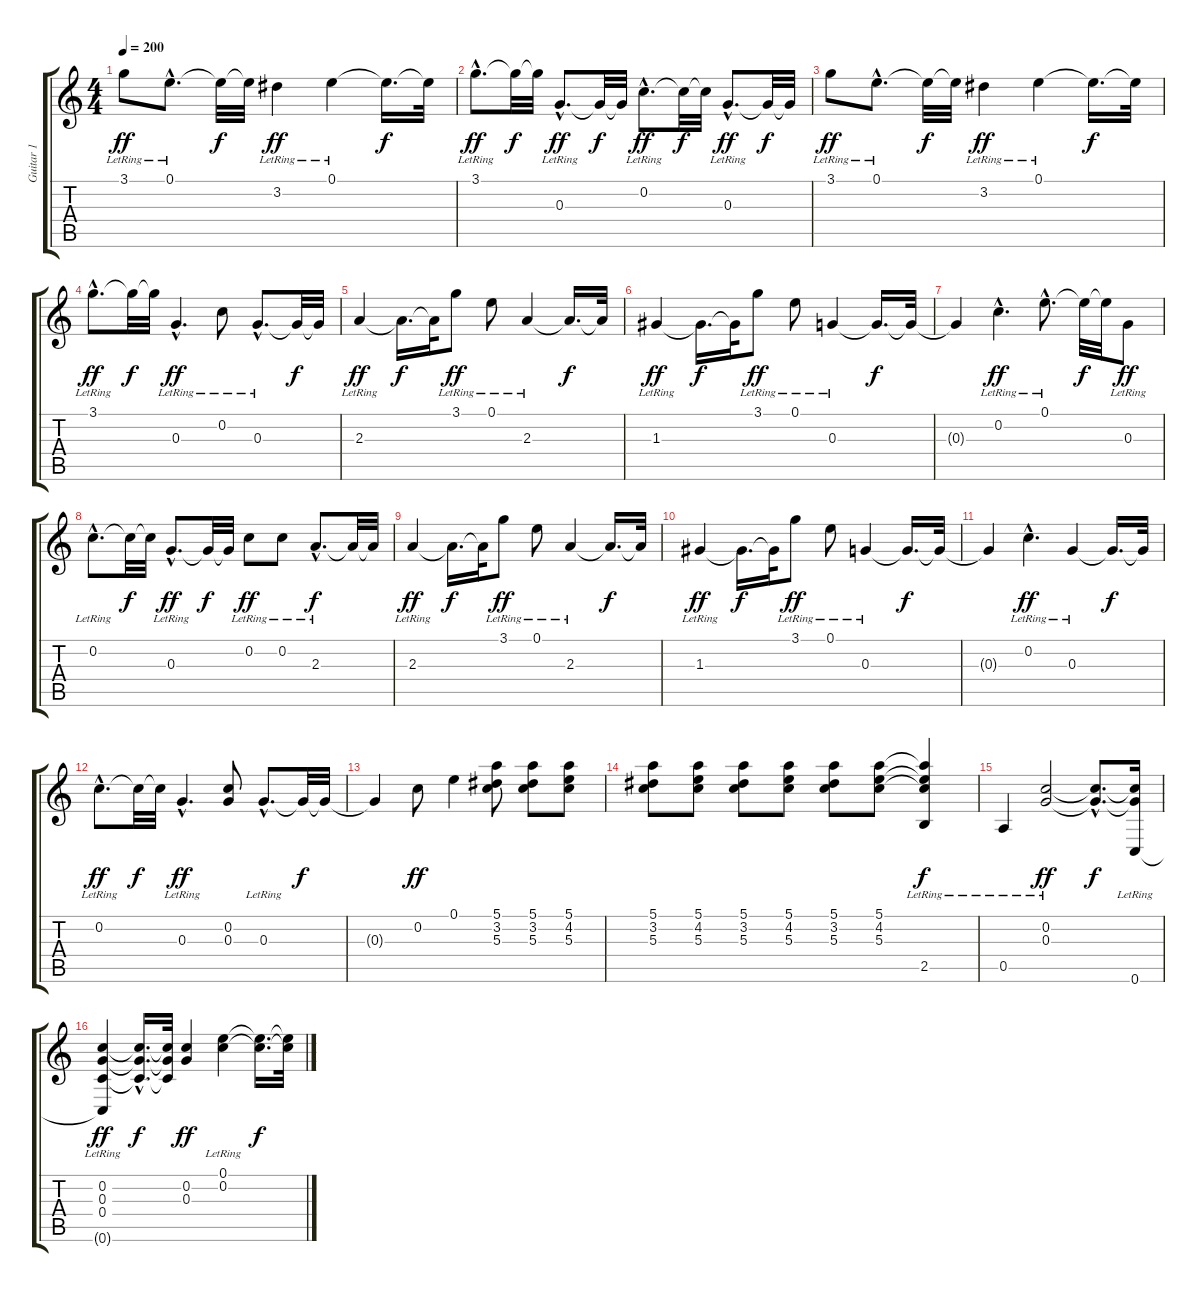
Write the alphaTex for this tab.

\track ("Guitar 1" "Guitar 1") {instrument acousticguitarsteel}
\staff {score tabs}
\tuning (E4 C4 G3 C3 A2 C2) {hide}
\ts (4 4)
\tempo 200
\clef g2
\ks c
3.1{lr}.8{dy ff} 0.1{hac lr}.8{d} 0.1{t}.32{dy f} 0.1{t}.32 3.2{lr}.4{dy ff} 0.1{lr}.4 0.1{t}.16{d dy f} 0.1{t}.32 |
3.1{hac lr}.8{d dy ff} 3.1{t}.32{dy f} 3.1{t}.32 0.3{hac lr}.8{d dy ff} 0.3{t}.32{dy f} 0.3{t}.32 0.2{hac lr}.8{d dy ff} 0.2{t}.32{dy f} 0.2{t}.32 0.3{hac lr}.8{d dy ff} 0.3{t}.32{dy f} 0.3{t}.32 |
3.1{lr}.8{dy ff} 0.1{hac lr}.8{d} 0.1{t}.32{dy f} 0.1{t}.32 3.2{lr}.4{dy ff} 0.1{lr}.4 0.1{t}.16{d dy f} 0.1{t}.32 |
3.1{hac lr}.8{d dy ff} 3.1{t}.32{dy f} 3.1{t}.32 0.3{hac lr}.4{d dy ff} 0.2{lr}.8 0.3{hac lr}.8{d} 0.3{t}.32{dy f} 0.3{t}.32 |
2.3{lr}.4{dy ff} 2.3{t}.16{d dy f} 2.3{t}.32 3.1{lr}.8{dy ff} 0.1{lr}.8 2.3{lr}.4 2.3{t}.16{d dy f} 2.3{t}.32 |
1.3{lr}.4{dy ff} 1.3{t}.16{d dy f} 1.3{t}.32 3.1{lr}.8{dy ff} 0.1{lr}.8 0.3{lr}.4 0.3{t}.16{d dy f} 0.3{t}.32 |
0.3{t}.4 0.2{hac lr}.4{d dy ff} 0.1{hac lr}.8{d} 0.1{t}.32{dy f} 0.1{t}.32 0.3{lr}.8{dy ff} |
0.2{hac lr}.8{d} 0.2{t}.32{dy f} 0.2{t}.32 0.3{hac lr}.8{d dy ff} 0.3{t}.32{dy f} 0.3{t}.32 0.2{lr}.8{dy ff} 0.2{lr}.8 2.3{hac lr}.8{d dy f} 2.3{t}.32 2.3{t}.32 |
2.3{lr}.4{dy ff} 2.3{t}.16{d dy f} 2.3{t}.32 3.1{lr}.8{dy ff} 0.1{lr}.8 2.3{lr}.4 2.3{t}.16{d dy f} 2.3{t}.32 |
1.3{lr}.4{dy ff} 1.3{t}.16{d dy f} 1.3{t}.32 3.1{lr}.8{dy ff} 0.1{lr}.8 0.3{lr}.4 0.3{t}.16{d dy f} 0.3{t}.32 |
0.3{t}.4 0.2{hac lr}.4{d dy ff} 0.3{lr}.4 0.3{t}.16{d dy f} 0.3{t}.32 |
0.2{hac lr}.8{d dy ff} 0.2{t}.32{dy f} 0.2{t}.32 0.3{hac lr}.4{d dy ff} (0.2 0.3).8 0.3{hac lr}.8{d} 0.3{t}.32{dy f} 0.3{t}.32 |
0.3{t}.4 0.2.8{dy ff} 0.1.4 (5.1 3.2 5.3).8 (5.1 3.2 5.3).8 (5.1 4.2 5.3).8 |
(5.1 3.2 5.3).8 (5.1 4.2 5.3).8 (5.1 3.2 5.3).8 (5.1 4.2 5.3).8 (5.1 3.2 5.3).8 (5.1 4.2 5.3).8 (5.1{t} 4.2{t} 5.3{t} 2.5{lr}).4{dy f} |
0.5{lr}.4 (0.2{lr} 0.3{lr}).2{dy ff} (0.2{hac t} 0.3{hac t}).8{d dy f} (0.2{t} 0.3{t} 0.6{lr}).16 |
(0.2{lr} 0.3{lr} 0.4 0.6{t}).4{dy ff} (0.2{t} 0.3{t} 0.4{hac t}).16{d dy f} (0.2{t} 0.3{t} 0.4{t}).32 (0.2 0.3).4{dy ff} (0.1{lr} 0.2{lr}).4 (0.1{t} 0.2{t}).16{d dy f} (0.1{t} 0.2{t}).32
